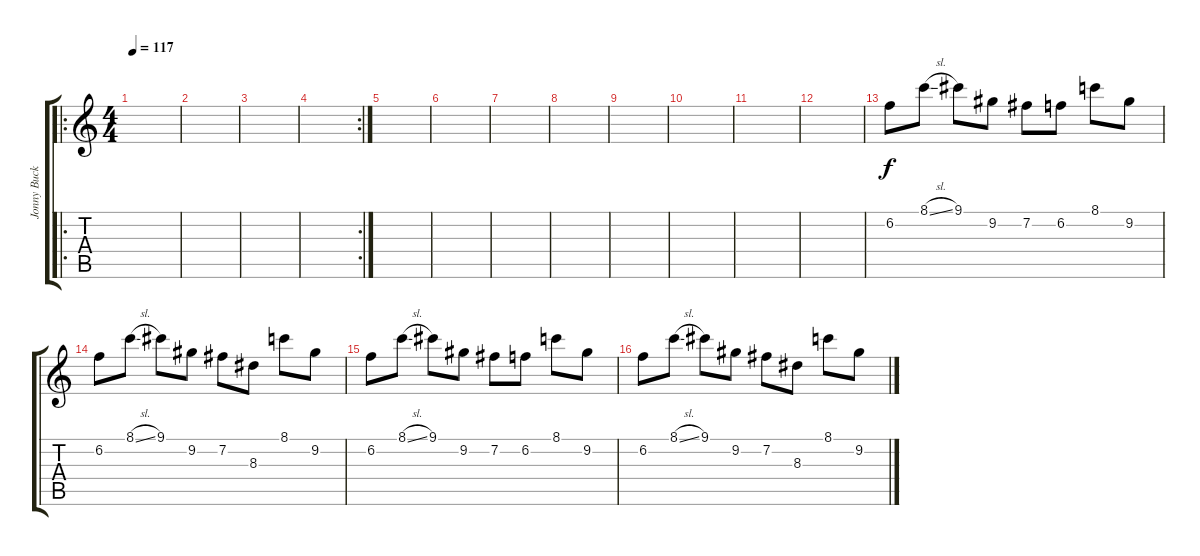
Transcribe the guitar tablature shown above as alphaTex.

\track ("Jonny Buckland - Guitar" "Jonny Buck") {instrument electricguitarjazz}
\staff {score tabs}
\tuning (E4 B3 G3 D3 A2 E2) {hide}
\ro
\ts (4 4)
\tempo 117
\clef g2
\ks c
|
|
|
\rc 2
|
|
|
|
|
|
|
|
|
6.2.8 8.1{sl}.8 9.1.8 9.2.8 7.2.8 6.2.8 8.1.8 9.2.8 |
6.2.8 8.1{sl}.8 9.1.8 9.2.8 7.2.8 8.3.8 8.1.8 9.2.8 |
6.2.8 8.1{sl}.8 9.1.8 9.2.8 7.2.8 6.2.8 8.1.8 9.2.8 |
6.2.8 8.1{sl}.8 9.1.8 9.2.8 7.2.8 8.3.8 8.1.8 9.2.8
